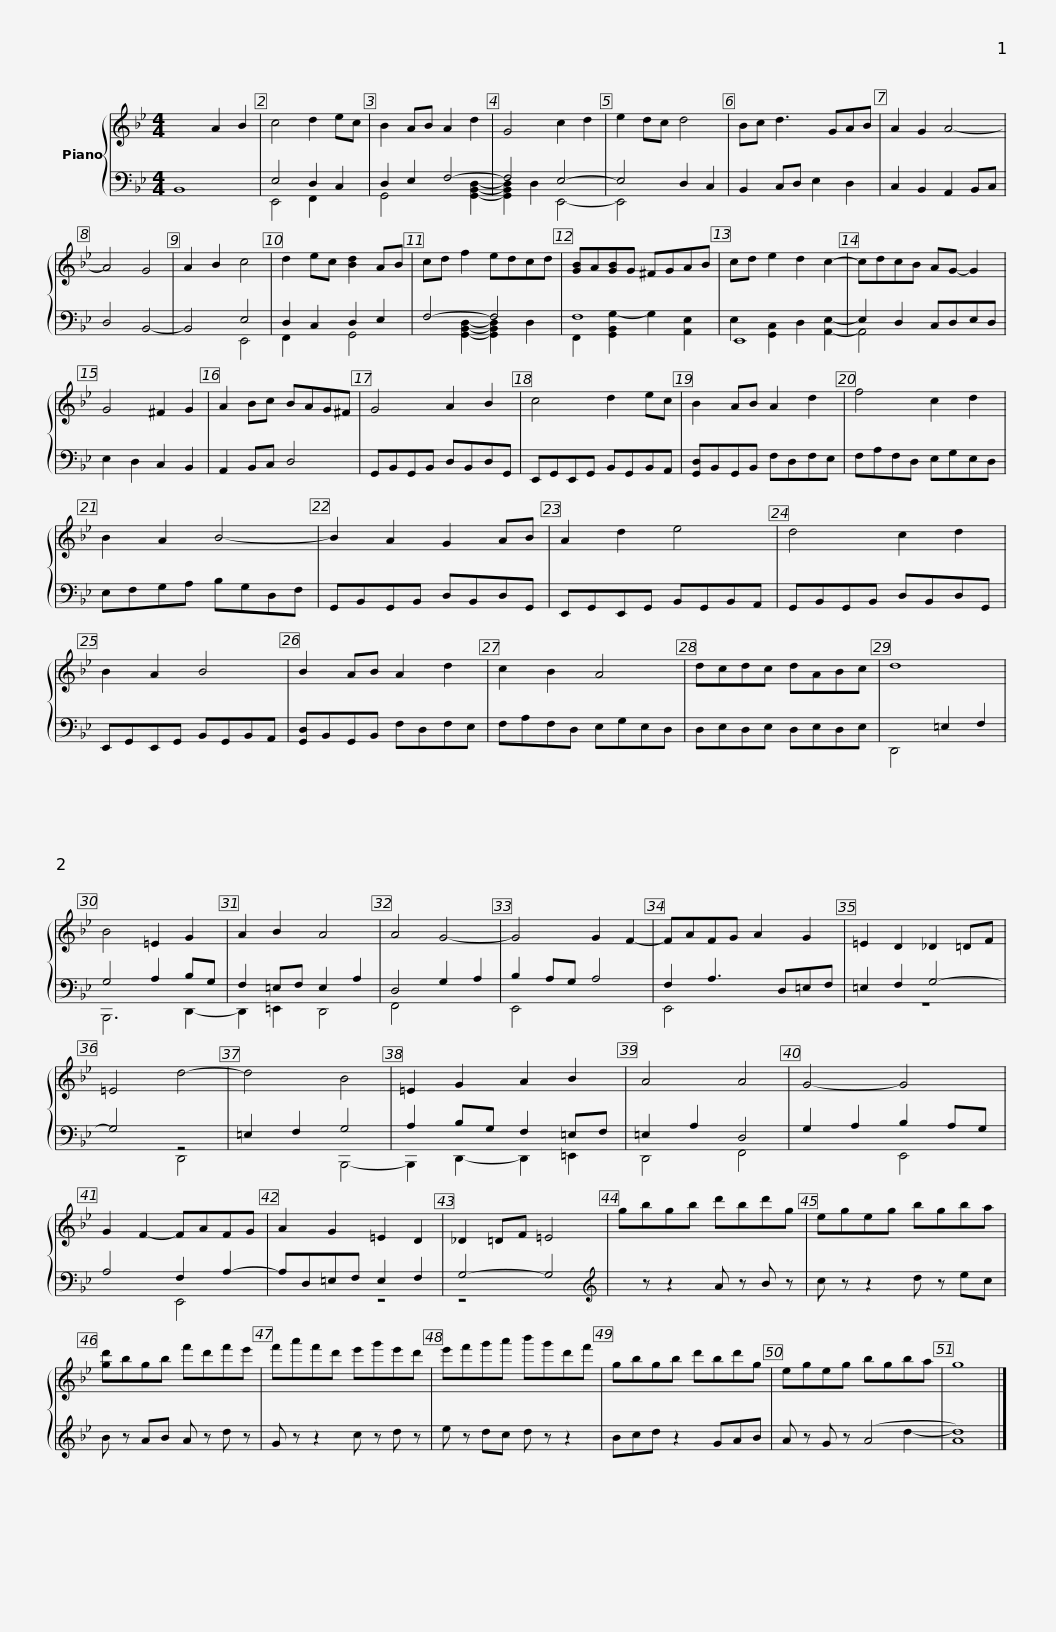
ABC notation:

X:1
%%score { 1 | ( 2 3 4 ) }
L:1/8
M:4/4
I:linebreak $
K:Bb
V:1 treble
V:2 bass
V:3 bass
V:4 bass
V:1
 x4 A2 B2 | c4 d2 ec | B2 AB A2 d2 | G4 c2 d2 | e2 dc d4 | %5
 Bc d3 GAB | A2 G2 A4- | A4 G4 | A2 B2 c4 |$ d2 ec [Bd]2 AB | %10
 cd f2 edcd | [GB]A[GB]G ^FGAB | cd e2 d2 c2- | cdcB AG- G2 | G4 ^F2 G2 |$ %15
 A2 Bc BAG^F | G4 A2 B2 | c4 d2 ec | B2 AB A2 d2 | f4 c2 d2 |$ %20
 B2 A2 B4- | B2 A2 G2 AB | A2 d2 e4 | d4 c2 d2 | B2 A2 B4 |$ %25
 B2 AB A2 d2 | c2 B2 A4 | dcdc dABc | d8 | B4 =E2 G2 | %30
 A2 B2 A4 | A4 G4- |$ G4 G2 F2- | FAFG A2 G2 | =E2 D2 _D2 =DF | %35
 =E4 d4- | d4 B4 | =E2 G2 A2 B2 | A4 A4 |$ G4- G4 | %40
 G2 F2- FAFG | A2 G2 =E2 D2 | _D2 =DF =E4 | gbgb d'bd'g | egeg bgba |$ %45
 [gd']bgb f'd'f'e' | f'a'f'd' e'g'e'd' | e'f'g'a' b'g'd'f' | gbgb d'bd'g |$ egeg bgba | %50
 g8 |] %51
V:2
 B,,8 | E,4 D,2 C,2 | D,2 E,2 F,4- | F,4 E,4- | E,4 D,2 C,2 | %5
 B,,2 C,D, E,2 D,2 | C,2 B,,2 A,,2 B,,C, | D,4 B,,4- | B,,4 E,4 |$ D,2 C,2 D,2 E,2 | %10
 F,4- F,4 | F,8 | E,,8 | E,2 D,2 C,D,E,D, | E,2 D,2 C,2 B,,2 |$ %15
 A,,2 B,,C, D,4 | G,,B,,G,,B,, D,B,,D,G,, | E,,G,,E,,G,, B,,G,,B,,A,, | [G,,D,]B,,G,,B,, F,D,F,E, | F,A,F,D, E,G,E,D, |$ %20
 E,F,G,A, B,G,D,F, | G,,B,,G,,B,, D,B,,D,G,, | E,,G,,E,,G,, B,,G,,B,,A,, | G,,B,,G,,B,, D,B,,D,G,, | E,,G,,E,,G,, B,,G,,B,,A,, |$ %25
 [G,,D,]B,,G,,B,, F,D,F,E, | F,A,F,D, E,G,E,D, | D,E,D,E, D,E,D,E, | x4 =E,2 F,2 | G,4 A,2 B,G, | %30
 F,2 =E,F, E,2 A,2 | D,4 G,2 A,2 |$ B,2 A,G, A,4 | F,2 A,3 D,=E,F, | =E,2 F,2 G,4- | %35
 G,4 x4 | =E,2 F,2 G,4 | A,2 B,G, F,2 =E,F, | =E,2 A,2 D,4 |$ G,2 A,2 B,2 A,G, | %40
 A,4 F,2 A,2- | A,D,=E,F, E,2 F,2 | G,4- G,4 |[K:treble] x z z2 A z B z | c z z2 d z ec |$ %45
 B z AB A z d z | G z z2 c z d z | e z dc d z z2 | Bcd z2 GAB |$ A z G z (A4 | %50
 [Ad]8) |] %51
V:3
 x8 | E,,4 F,,2 x2 | G,,4 x2 [G,,B,,D,]2- | [G,,B,,D,]2 D,2 E,,4- | E,,4 x4 | %5
 x8 | x8 | x8 | x4 E,,4 |$ F,,2 x2 G,,4 | %10
 x2 [G,,B,,D,]2- [G,,B,,D,]2 D,2 | F,,2 [G,,B,,G,-]2 G,2 [A,,E,]2 | E,2 [G,,C,]2 D,2 [A,,E,]2- | A,,4 x4 | x8 |$ %15
 x8 | x8 | x8 | x8 | x8 |$ %20
 x8 | x8 | x8 | x8 | x8 |$ %25
 x8 | x8 | x8 | x8 | x8 | %30
 x8 | x8 |$ x8 | x8 | x8 | %35
 x4 z4 | x8 | x8 | x8 |$ x8 | %40
 x8 | x8 | x8 |[K:treble] x8 | x8 |$ %45
 x8 | x8 | x8 | x8 |$ x8 | %50
 x8 |] %51
V:4
 x8 | x8 | x8 | x8 | x8 | %5
 x8 | x8 | x8 | x8 |$ x8 | %10
 x8 | x8 | x8 | x8 | x8 |$ %15
 x8 | x8 | x8 | x8 | x8 |$ %20
 x8 | x8 | x8 | x8 | x8 |$ %25
 x8 | x8 | x8 | D,,4 x4 | B,,,6 D,,2- | %30
 D,,2 =E,,2 D,,4 | F,,4 x4 |$ E,,4 x4 | E,,4 x4 | z8 | %35
 x4 D,,4 | x4 B,,,4- | B,,,2 D,,2- D,,2 =E,,2 | D,,4 F,,4 |$ x4 E,,4 | %40
 x4 E,,4 | x4 z4 | z4 x4 |[K:treble] x8 | x8 |$ %45
 x8 | x8 | x8 | x8 |$ x6 d2- | %50
 x8 |] %51
